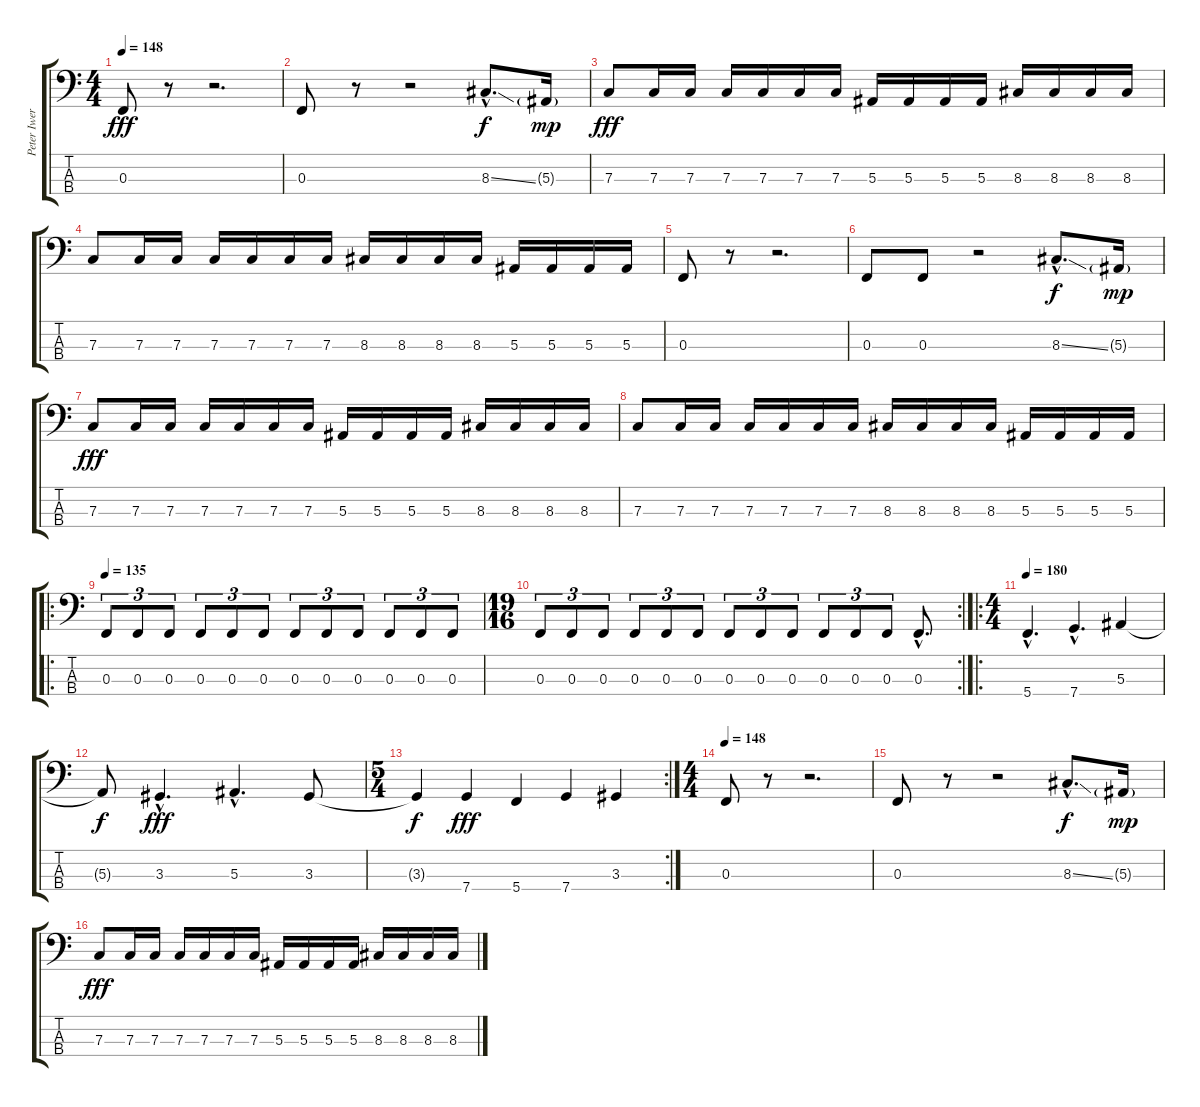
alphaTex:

\track ("Peter Iwers" "Peter Iwer") {instrument electricbasspick}
\staff {score tabs}
\tuning (Eb2 Bb1 F1 C1) {hide}
\ts (4 4)
\tempo 148
\clef f4
\ks c
0.3.8{dy fff instrument electricbasspick} r.8 r.2{d} |
0.3.8 r.8 r.2 8.3{ss hac}.8{d dy f} 5.3{g}.16{dy mp} |
7.3.8{dy fff} 7.3.16 7.3.16 7.3.16 7.3.16 7.3.16 7.3.16 5.3.16 5.3.16 5.3.16 5.3.16 8.3.16 8.3.16 8.3.16 8.3.16 |
7.3.8 7.3.16 7.3.16 7.3.16 7.3.16 7.3.16 7.3.16 8.3.16 8.3.16 8.3.16 8.3.16 5.3.16 5.3.16 5.3.16 5.3.16 |
0.3.8 r.8 r.2{d} |
0.3.8 0.3.8 r.2 8.3{ss hac}.8{d dy f} 5.3{g}.16{dy mp} |
7.3.8{dy fff} 7.3.16 7.3.16 7.3.16 7.3.16 7.3.16 7.3.16 5.3.16 5.3.16 5.3.16 5.3.16 8.3.16 8.3.16 8.3.16 8.3.16 |
7.3.8 7.3.16 7.3.16 7.3.16 7.3.16 7.3.16 7.3.16 8.3.16 8.3.16 8.3.16 8.3.16 5.3.16 5.3.16 5.3.16 5.3.16 |
\ro
\tempo 135
0.3.8{tu (3 2)} 0.3.8{tu (3 2)} 0.3.8{tu (3 2)} 0.3.8{tu (3 2)} 0.3.8{tu (3 2)} 0.3.8{tu (3 2)} 0.3.8{tu (3 2)} 0.3.8{tu (3 2)} 0.3.8{tu (3 2)} 0.3.8{tu (3 2)} 0.3.8{tu (3 2)} 0.3.8{tu (3 2)} |
\rc 2
\ts (19 16)
0.3.8{tu (3 2)} 0.3.8{tu (3 2)} 0.3.8{tu (3 2)} 0.3.8{tu (3 2)} 0.3.8{tu (3 2)} 0.3.8{tu (3 2)} 0.3.8{tu (3 2)} 0.3.8{tu (3 2)} 0.3.8{tu (3 2)} 0.3.8{tu (3 2)} 0.3.8{tu (3 2)} 0.3.8{tu (3 2)} 0.3{hac}.8{d} |
\ro
\ts (4 4)
\tempo 180
5.4{hac}.4{d} 7.4{hac}.4{d} 5.3.4 |
5.3{t}.8{dy f} 3.3{hac}.4{d dy fff} 5.3{hac}.4{d} 3.3.8 |
\rc 2
\ts (5 4)
3.3{t}.4{dy f} 7.4.4{dy fff} 5.4.4 7.4.4 3.3.4 |
\ts (4 4)
\tempo 148
0.3.8 r.8 r.2{d} |
0.3.8 r.8 r.2 8.3{ss hac}.8{d dy f} 5.3{g}.16{dy mp} |
7.3.8{dy fff} 7.3.16 7.3.16 7.3.16 7.3.16 7.3.16 7.3.16 5.3.16 5.3.16 5.3.16 5.3.16 8.3.16 8.3.16 8.3.16 8.3.16
